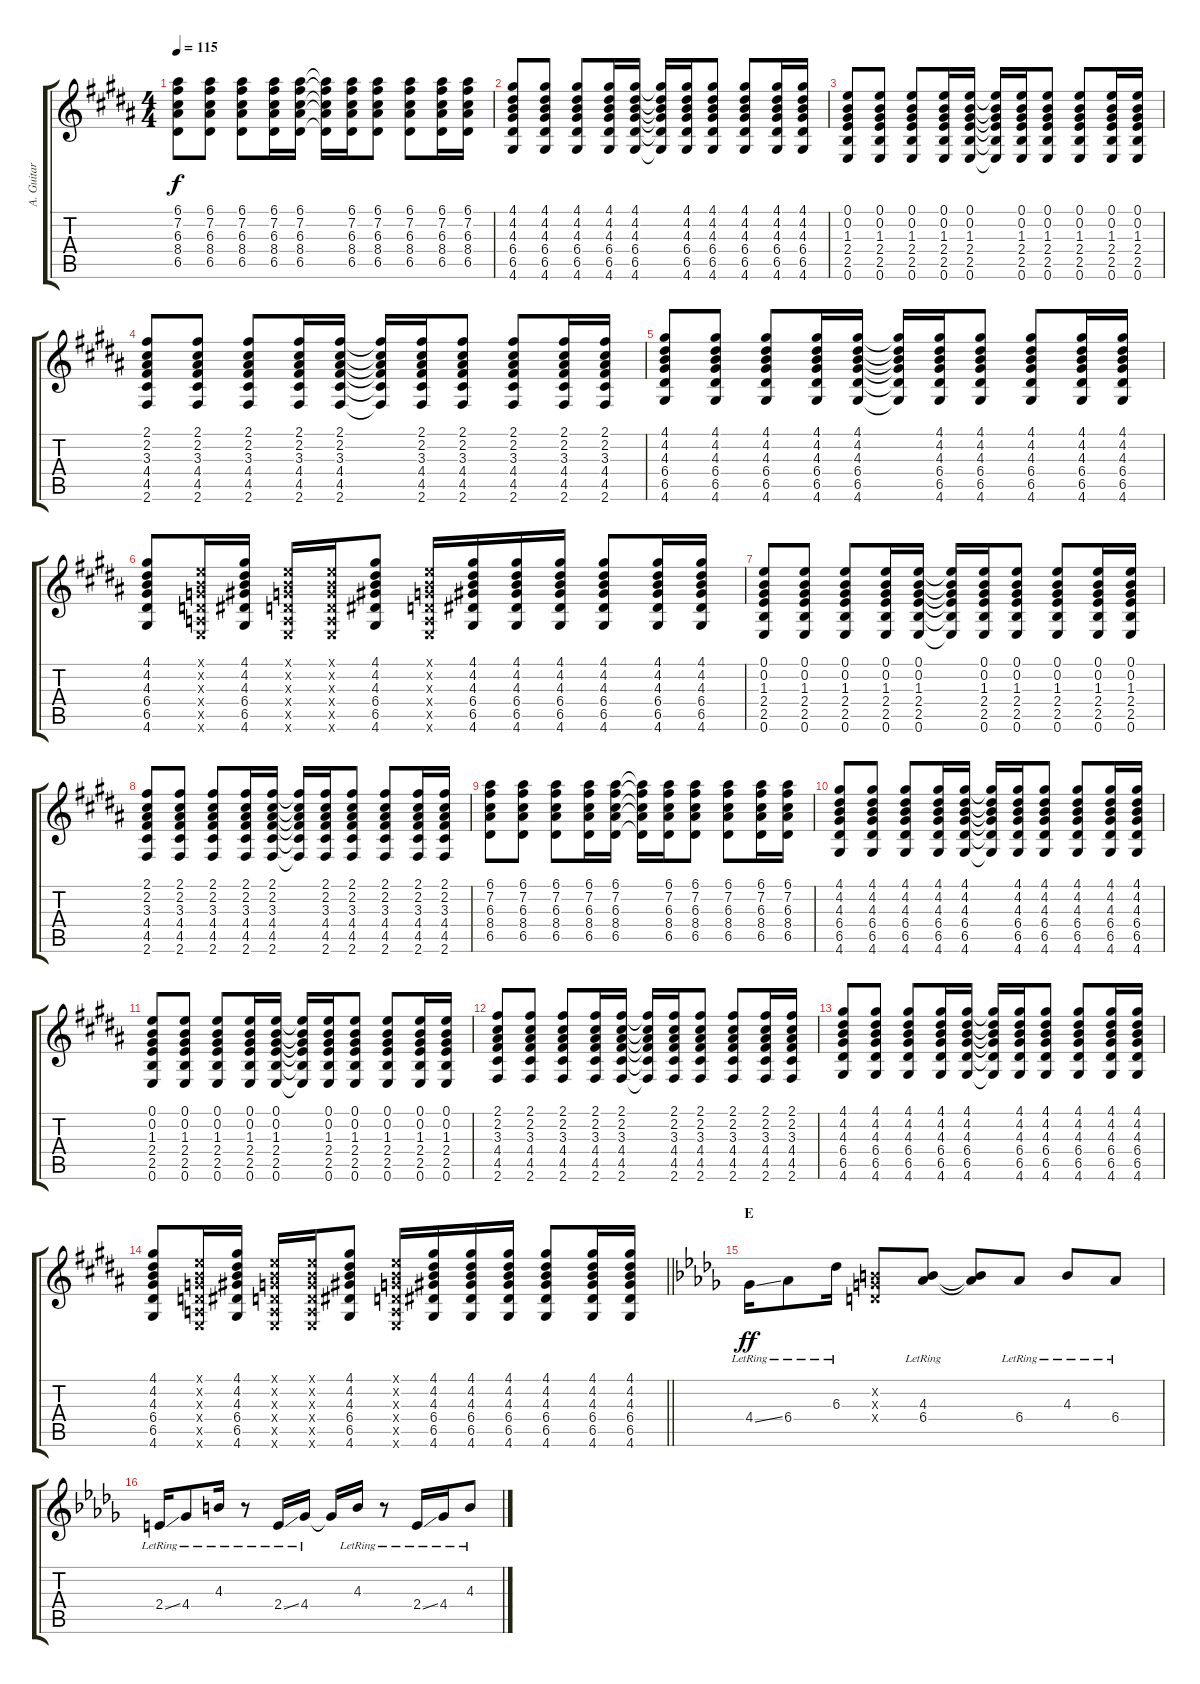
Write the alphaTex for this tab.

\track ("A. Guitar" "A. Guitar") {instrument acousticguitarsteel}
\staff {score tabs}
\tuning (E4 B3 G3 D3 A2 E2) {hide}
\ts (4 4)
\tempo 115
\clef g2
\ks b
(6.1 7.2 6.3 8.4 6.5).8{dy f} (6.1 7.2 6.3 8.4 6.5).8 (6.1 7.2 6.3 8.4 6.5).8 (6.1 7.2 6.3 8.4 6.5).16 (6.1 7.2 6.3 8.4 6.5).16 (6.1{t} 7.2{t} 6.3{t} 8.4{t} 6.5{t}).16 (6.1 7.2 6.3 8.4 6.5).16 (6.1 7.2 6.3 8.4 6.5).8 (6.1 7.2 6.3 8.4 6.5).8 (6.1 7.2 6.3 8.4 6.5).16 (6.1 7.2 6.3 8.4 6.5).16 |
(4.1 4.2 4.3 6.4 6.5 4.6).8 (4.1 4.2 4.3 6.4 6.5 4.6).8 (4.1 4.2 4.3 6.4 6.5 4.6).8 (4.1 4.2 4.3 6.4 6.5 4.6).16 (4.1 4.2 4.3 6.4 6.5 4.6).16 (4.1{t} 4.2{t} 4.3{t} 6.4{t} 6.5{t} 4.6{t}).16 (4.1 4.2 4.3 6.4 6.5 4.6).16 (4.1 4.2 4.3 6.4 6.5 4.6).8 (4.1 4.2 4.3 6.4 6.5 4.6).8 (4.1 4.2 4.3 6.4 6.5 4.6).16 (4.1 4.2 4.3 6.4 6.5 4.6).16 |
(0.1 0.2 1.3 2.4 2.5 0.6).8 (0.1 0.2 1.3 2.4 2.5 0.6).8 (0.1 0.2 1.3 2.4 2.5 0.6).8 (0.1 0.2 1.3 2.4 2.5 0.6).16 (0.1 0.2 1.3 2.4 2.5 0.6).16 (0.1{t} 0.2{t} 1.3{t} 2.4{t} 2.5{t} 0.6{t}).16 (0.1 0.2 1.3 2.4 2.5 0.6).16 (0.1 0.2 1.3 2.4 2.5 0.6).8 (0.1 0.2 1.3 2.4 2.5 0.6).8 (0.1 0.2 1.3 2.4 2.5 0.6).16 (0.1 0.2 1.3 2.4 2.5 0.6).16 |
(2.1 2.2 3.3 4.4 4.5 2.6).8 (2.1 2.2 3.3 4.4 4.5 2.6).8 (2.1 2.2 3.3 4.4 4.5 2.6).8 (2.1 2.2 3.3 4.4 4.5 2.6).16 (2.1 2.2 3.3 4.4 4.5 2.6).16 (2.1{t} 2.2{t} 3.3{t} 4.4{t} 4.5{t} 2.6{t}).16 (2.1 2.2 3.3 4.4 4.5 2.6).16 (2.1 2.2 3.3 4.4 4.5 2.6).8 (2.1 2.2 3.3 4.4 4.5 2.6).8 (2.1 2.2 3.3 4.4 4.5 2.6).16 (2.1 2.2 3.3 4.4 4.5 2.6).16 |
(4.1 4.2 4.3 6.4 6.5 4.6).8 (4.1 4.2 4.3 6.4 6.5 4.6).8 (4.1 4.2 4.3 6.4 6.5 4.6).8 (4.1 4.2 4.3 6.4 6.5 4.6).16 (4.1 4.2 4.3 6.4 6.5 4.6).16 (4.1{t} 4.2{t} 4.3{t} 6.4{t} 6.5{t} 4.6{t}).16 (4.1 4.2 4.3 6.4 6.5 4.6).16 (4.1 4.2 4.3 6.4 6.5 4.6).8 (4.1 4.2 4.3 6.4 6.5 4.6).8 (4.1 4.2 4.3 6.4 6.5 4.6).16 (4.1 4.2 4.3 6.4 6.5 4.6).16 |
(4.1 4.2 4.3 6.4 6.5 4.6).8 (0.1{x} 0.2{x} 0.3{x} 0.4{x} 0.5{x} 0.6{x}).16 (4.1 4.2 4.3 6.4 6.5 4.6).16 (0.1{x} 0.2{x} 0.3{x} 0.4{x} 0.5{x} 0.6{x}).16 (0.1{x} 0.2{x} 0.3{x} 0.4{x} 0.5{x} 0.6{x}).16 (4.1 4.2 4.3 6.4 6.5 4.6).8 (0.1{x} 0.2{x} 0.3{x} 0.4{x} 0.5{x} 0.6{x}).16 (4.1 4.2 4.3 6.4 6.5 4.6).16 (4.1 4.2 4.3 6.4 6.5 4.6).16 (4.1 4.2 4.3 6.4 6.5 4.6).16 (4.1 4.2 4.3 6.4 6.5 4.6).8 (4.1 4.2 4.3 6.4 6.5 4.6).16 (4.1 4.2 4.3 6.4 6.5 4.6).16 |
(0.1 0.2 1.3 2.4 2.5 0.6).8 (0.1 0.2 1.3 2.4 2.5 0.6).8 (0.1 0.2 1.3 2.4 2.5 0.6).8 (0.1 0.2 1.3 2.4 2.5 0.6).16 (0.1 0.2 1.3 2.4 2.5 0.6).16 (0.1{t} 0.2{t} 1.3{t} 2.4{t} 2.5{t} 0.6{t}).16 (0.1 0.2 1.3 2.4 2.5 0.6).16 (0.1 0.2 1.3 2.4 2.5 0.6).8 (0.1 0.2 1.3 2.4 2.5 0.6).8 (0.1 0.2 1.3 2.4 2.5 0.6).16 (0.1 0.2 1.3 2.4 2.5 0.6).16 |
(2.1 2.2 3.3 4.4 4.5 2.6).8 (2.1 2.2 3.3 4.4 4.5 2.6).8 (2.1 2.2 3.3 4.4 4.5 2.6).8 (2.1 2.2 3.3 4.4 4.5 2.6).16 (2.1 2.2 3.3 4.4 4.5 2.6).16 (2.1{t} 2.2{t} 3.3{t} 4.4{t} 4.5{t} 2.6{t}).16 (2.1 2.2 3.3 4.4 4.5 2.6).16 (2.1 2.2 3.3 4.4 4.5 2.6).8 (2.1 2.2 3.3 4.4 4.5 2.6).8 (2.1 2.2 3.3 4.4 4.5 2.6).16 (2.1 2.2 3.3 4.4 4.5 2.6).16 |
(6.1 7.2 6.3 8.4 6.5).8 (6.1 7.2 6.3 8.4 6.5).8 (6.1 7.2 6.3 8.4 6.5).8 (6.1 7.2 6.3 8.4 6.5).16 (6.1 7.2 6.3 8.4 6.5).16 (6.1{t} 7.2{t} 6.3{t} 8.4{t} 6.5{t}).16 (6.1 7.2 6.3 8.4 6.5).16 (6.1 7.2 6.3 8.4 6.5).8 (6.1 7.2 6.3 8.4 6.5).8 (6.1 7.2 6.3 8.4 6.5).16 (6.1 7.2 6.3 8.4 6.5).16 |
(4.1 4.2 4.3 6.4 6.5 4.6).8 (4.1 4.2 4.3 6.4 6.5 4.6).8 (4.1 4.2 4.3 6.4 6.5 4.6).8 (4.1 4.2 4.3 6.4 6.5 4.6).16 (4.1 4.2 4.3 6.4 6.5 4.6).16 (4.1{t} 4.2{t} 4.3{t} 6.4{t} 6.5{t} 4.6{t}).16 (4.1 4.2 4.3 6.4 6.5 4.6).16 (4.1 4.2 4.3 6.4 6.5 4.6).8 (4.1 4.2 4.3 6.4 6.5 4.6).8 (4.1 4.2 4.3 6.4 6.5 4.6).16 (4.1 4.2 4.3 6.4 6.5 4.6).16 |
(0.1 0.2 1.3 2.4 2.5 0.6).8 (0.1 0.2 1.3 2.4 2.5 0.6).8 (0.1 0.2 1.3 2.4 2.5 0.6).8 (0.1 0.2 1.3 2.4 2.5 0.6).16 (0.1 0.2 1.3 2.4 2.5 0.6).16 (0.1{t} 0.2{t} 1.3{t} 2.4{t} 2.5{t} 0.6{t}).16 (0.1 0.2 1.3 2.4 2.5 0.6).16 (0.1 0.2 1.3 2.4 2.5 0.6).8 (0.1 0.2 1.3 2.4 2.5 0.6).8 (0.1 0.2 1.3 2.4 2.5 0.6).16 (0.1 0.2 1.3 2.4 2.5 0.6).16 |
(2.1 2.2 3.3 4.4 4.5 2.6).8 (2.1 2.2 3.3 4.4 4.5 2.6).8 (2.1 2.2 3.3 4.4 4.5 2.6).8 (2.1 2.2 3.3 4.4 4.5 2.6).16 (2.1 2.2 3.3 4.4 4.5 2.6).16 (2.1{t} 2.2{t} 3.3{t} 4.4{t} 4.5{t} 2.6{t}).16 (2.1 2.2 3.3 4.4 4.5 2.6).16 (2.1 2.2 3.3 4.4 4.5 2.6).8 (2.1 2.2 3.3 4.4 4.5 2.6).8 (2.1 2.2 3.3 4.4 4.5 2.6).16 (2.1 2.2 3.3 4.4 4.5 2.6).16 |
(4.1 4.2 4.3 6.4 6.5 4.6).8 (4.1 4.2 4.3 6.4 6.5 4.6).8 (4.1 4.2 4.3 6.4 6.5 4.6).8 (4.1 4.2 4.3 6.4 6.5 4.6).16 (4.1 4.2 4.3 6.4 6.5 4.6).16 (4.1{t} 4.2{t} 4.3{t} 6.4{t} 6.5{t} 4.6{t}).16 (4.1 4.2 4.3 6.4 6.5 4.6).16 (4.1 4.2 4.3 6.4 6.5 4.6).8 (4.1 4.2 4.3 6.4 6.5 4.6).8 (4.1 4.2 4.3 6.4 6.5 4.6).16 (4.1 4.2 4.3 6.4 6.5 4.6).16 |
\barLineRight lightlight
(4.1 4.2 4.3 6.4 6.5 4.6).8 (0.1{x} 0.2{x} 0.3{x} 0.4{x} 0.5{x} 0.6{x}).16 (4.1 4.2 4.3 6.4 6.5 4.6).16 (0.1{x} 0.2{x} 0.3{x} 0.4{x} 0.5{x} 0.6{x}).16 (0.1{x} 0.2{x} 0.3{x} 0.4{x} 0.5{x} 0.6{x}).16 (4.1 4.2 4.3 6.4 6.5 4.6).8 (0.1{x} 0.2{x} 0.3{x} 0.4{x} 0.5{x} 0.6{x}).16 (4.1 4.2 4.3 6.4 6.5 4.6).16 (4.1 4.2 4.3 6.4 6.5 4.6).16 (4.1 4.2 4.3 6.4 6.5 4.6).16 (4.1 4.2 4.3 6.4 6.5 4.6).8 (4.1 4.2 4.3 6.4 6.5 4.6).16 (4.1 4.2 4.3 6.4 6.5 4.6).16 |
\section ("" "E")
\ks db
4.4{ss lr}.16{dy ff} 6.4{lr}.8 6.3{lr}.16 (0.2{x} 0.3{x} 0.4{x}).8 (4.3{lr} 6.4{lr}).8 (4.3{t} 6.4{t}).8 6.4{lr}.8 4.3{lr}.8 6.4{lr}.8 |
2.4{ss lr}.16 4.4{lr}.8 4.3{lr}.16 r.8 2.4{ss lr}.16 4.4{lr}.16 4.4{t}.16 4.3{lr}.16 r.8 2.4{ss lr}.16 4.4{lr}.16 4.3{lr}.8
